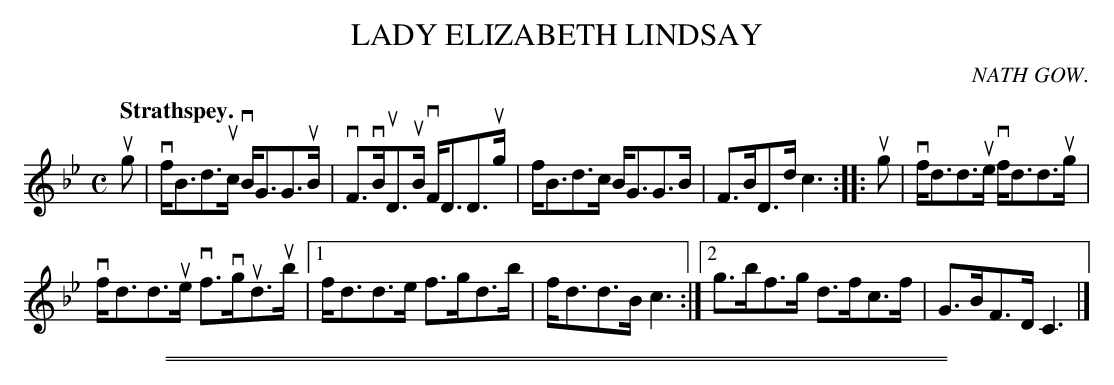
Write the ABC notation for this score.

X:1
T: LADY ELIZABETH LINDSAY
C: NATH GOW.
Q: "Strathspey."
M: C
L: 1/8
K: Bb
ug |\
vf<Bd>uc vB<GG>uB | vF>vBuD>uB vF<DD>ug |\
f<Bd>c B<GG>B | F>BD>d c3 ::\
ug |\
vf<dd>ue vf<dd>ug |
vf<dd>ue vf>vgud>ub |\
[1 f<dd>e f>gd>b | f<dd>B c3 :|\
[2 g>bf>g d>fc>f | G>BF>D C3 |]
